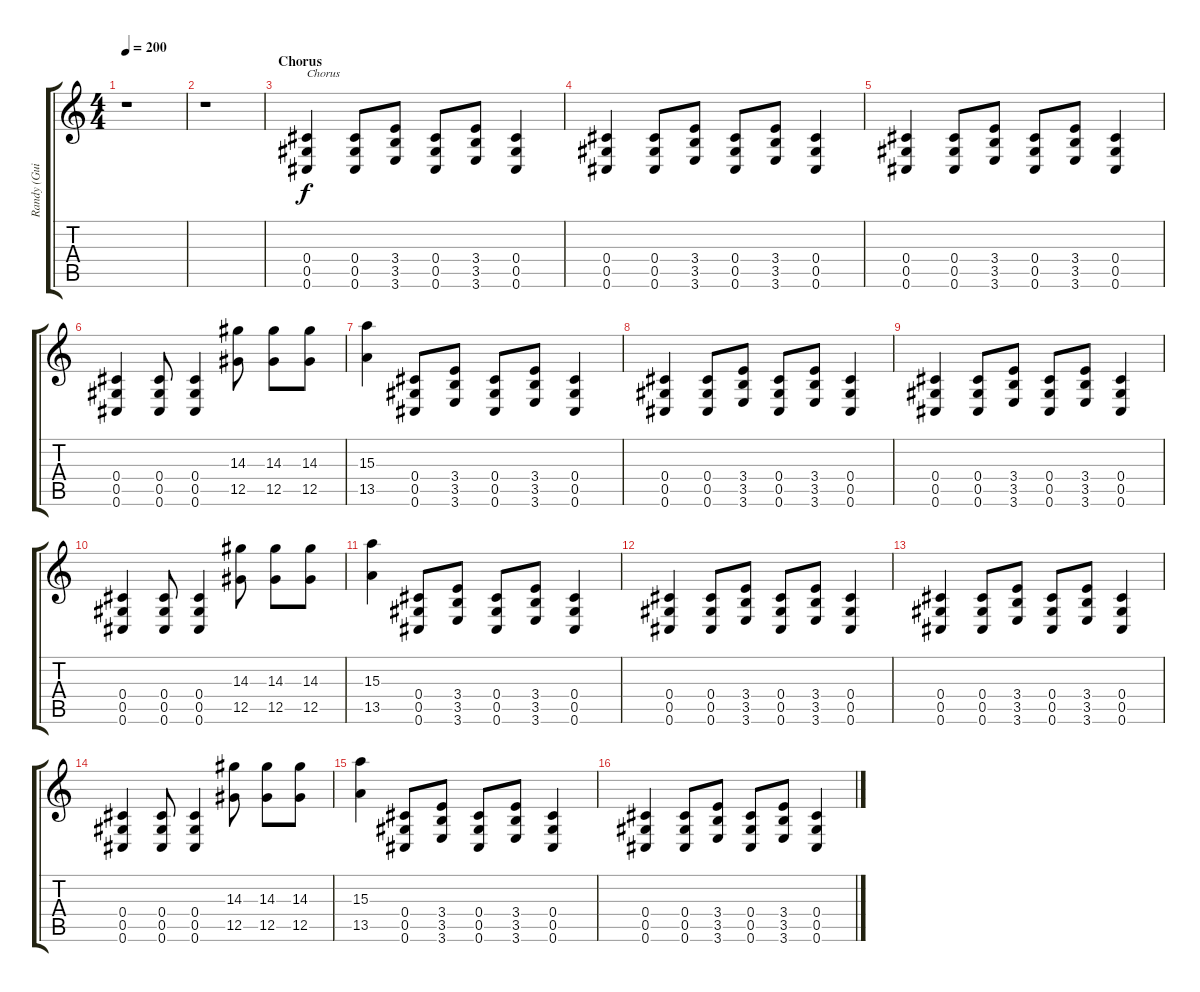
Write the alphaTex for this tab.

\track ("Randy (Guitar + Lyrics)" "Randy (Gui") {instrument distortionguitar}
\staff {score tabs}
\tuning (Eb4 Bb3 Gb3 Db3 Ab2 Db2) {hide}
\ts (4 4)
\tempo 200
\clef g2
\ks c
r.1{dy f instrument distortionguitar} |
r.1 |
\section ("" "Chorus")
(0.4 0.5 0.6).4{txt "Chorus"} (0.4 0.5 0.6).8 (3.4 3.5 3.6).8 (0.4 0.5 0.6).8 (3.4 3.5 3.6).8 (0.4 0.5 0.6).4 |
(0.4 0.5 0.6).4 (0.4 0.5 0.6).8 (3.4 3.5 3.6).8 (0.4 0.5 0.6).8 (3.4 3.5 3.6).8 (0.4 0.5 0.6).4 |
(0.4 0.5 0.6).4 (0.4 0.5 0.6).8 (3.4 3.5 3.6).8 (0.4 0.5 0.6).8 (3.4 3.5 3.6).8 (0.4 0.5 0.6).4 |
(0.4 0.5 0.6).4 (0.4 0.5 0.6).8 (0.4 0.5 0.6).4 (14.3 12.5).8 (14.3 12.5).8 (14.3 12.5).8 |
(15.3 13.5).4 (0.4 0.5 0.6).8 (3.4 3.5 3.6).8 (0.4 0.5 0.6).8 (3.4 3.5 3.6).8 (0.4 0.5 0.6).4 |
(0.4 0.5 0.6).4 (0.4 0.5 0.6).8 (3.4 3.5 3.6).8 (0.4 0.5 0.6).8 (3.4 3.5 3.6).8 (0.4 0.5 0.6).4 |
(0.4 0.5 0.6).4 (0.4 0.5 0.6).8 (3.4 3.5 3.6).8 (0.4 0.5 0.6).8 (3.4 3.5 3.6).8 (0.4 0.5 0.6).4 |
(0.4 0.5 0.6).4 (0.4 0.5 0.6).8 (0.4 0.5 0.6).4 (14.3 12.5).8 (14.3 12.5).8 (14.3 12.5).8 |
(15.3 13.5).4 (0.4 0.5 0.6).8 (3.4 3.5 3.6).8 (0.4 0.5 0.6).8 (3.4 3.5 3.6).8 (0.4 0.5 0.6).4 |
(0.4 0.5 0.6).4 (0.4 0.5 0.6).8 (3.4 3.5 3.6).8 (0.4 0.5 0.6).8 (3.4 3.5 3.6).8 (0.4 0.5 0.6).4 |
(0.4 0.5 0.6).4 (0.4 0.5 0.6).8 (3.4 3.5 3.6).8 (0.4 0.5 0.6).8 (3.4 3.5 3.6).8 (0.4 0.5 0.6).4 |
(0.4 0.5 0.6).4 (0.4 0.5 0.6).8 (0.4 0.5 0.6).4 (14.3 12.5).8 (14.3 12.5).8 (14.3 12.5).8 |
(15.3 13.5).4 (0.4 0.5 0.6).8 (3.4 3.5 3.6).8 (0.4 0.5 0.6).8 (3.4 3.5 3.6).8 (0.4 0.5 0.6).4 |
(0.4 0.5 0.6).4 (0.4 0.5 0.6).8 (3.4 3.5 3.6).8 (0.4 0.5 0.6).8 (3.4 3.5 3.6).8 (0.4 0.5 0.6).4
